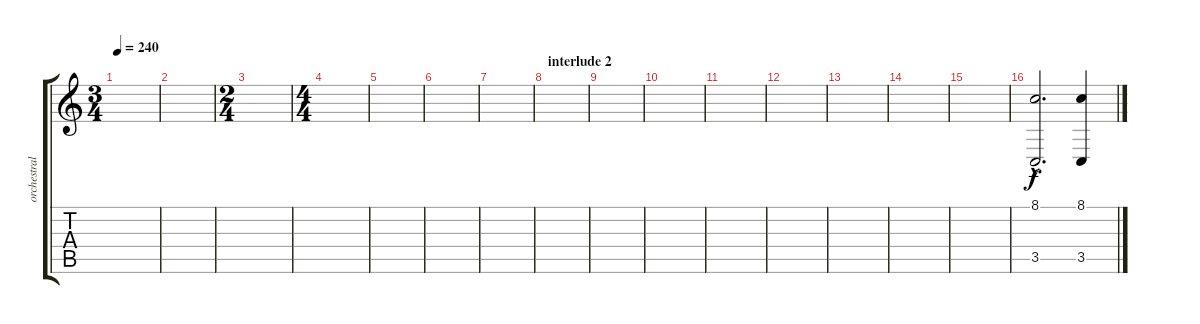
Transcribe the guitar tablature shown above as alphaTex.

\track ("orchestral hit,timpani and bells(alex st" "orchestral") {instrument orchestrahit}
\staff {score tabs}
\tuning (E4 B3 G3 D3 A2 E2) {hide}
\ts (3 4)
\tempo 240
\clef g2
\ks c
|
|
\ts (2 4)
|
\ts (4 4)
|
|
|
|
\section ("" "interlude 2")
|
|
|
|
|
|
|
|
(8.1{hac} 3.5{hac}).2{d} (8.1 3.5).4
